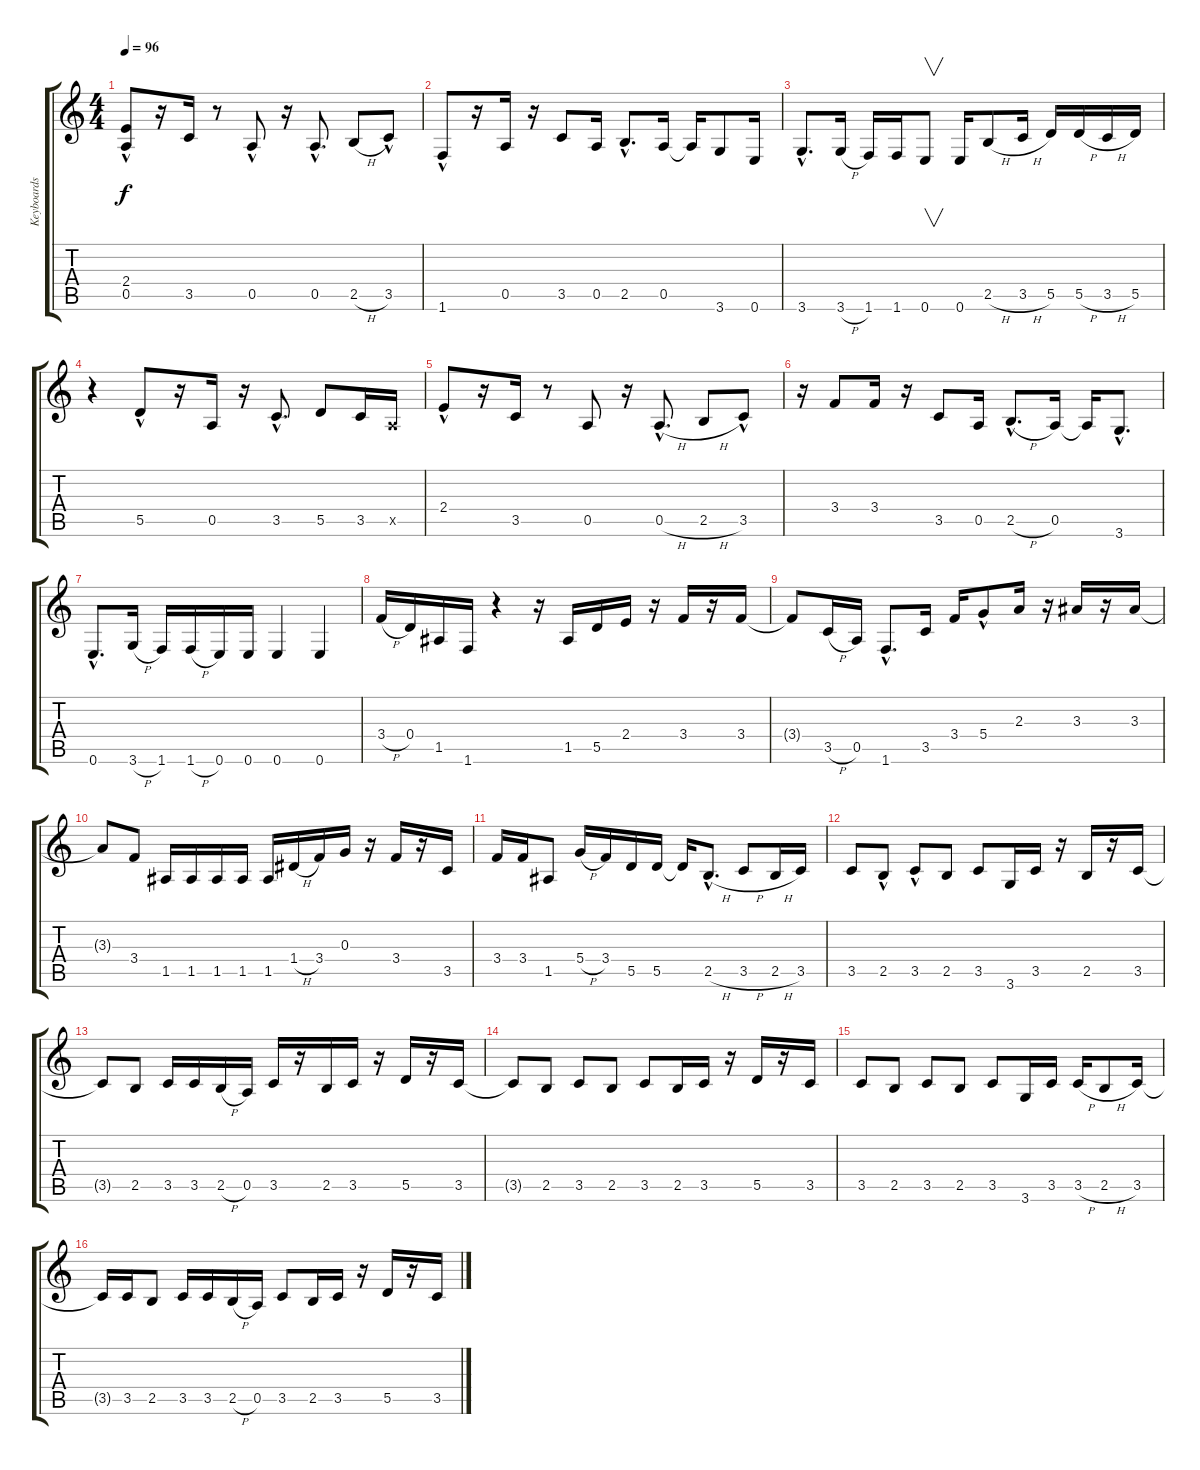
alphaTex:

\track ("Keyboards" "Keyboards") {instrument distortionguitar}
\staff {score tabs}
\tuning (E4 B3 G3 D3 A2 E2) {hide}
\ts (4 4)
\tempo 96
\clef g2
\ks c
(2.4 0.5{hac}).8{dy f} r.16 3.5.16 r.8 0.5{hac}.8 r.16 0.5{hac}.8{d} 2.5{h}.8 3.5{hac}.8 |
1.6{hac}.8 r.16 0.5.16 r.16 3.5.8 0.5.16 2.5{hac}.8{d} 0.5.16 0.5{t}.16 3.6.8 0.6.16 |
3.6{hac}.8{d} 3.6{h}.16 1.6.16 1.6.16 0.6.8{v} 0.6.16 2.5{h}.8 3.5{h}.16 5.5.16 5.5{h}.16 3.5{h}.16 5.5.16 |
r.4 5.5{hac}.8 r.16 0.5.16 r.16 3.5{hac}.8{d} 5.5.8 3.5.16 0.5{x}.16 |
2.4{hac}.8 r.16 3.5.16 r.8 0.5.8 r.16 0.5{h hac}.8{d} 2.5{h}.8 3.5{hac}.8 |
r.16 3.4.8 3.4.16 r.16 3.5.8 0.5.16 2.5{h hac}.8{d} 0.5.16 0.5{t}.16 3.6{hac}.8{d} |
0.6{hac}.8{d} 3.6{h}.16 1.6.16 1.6{h}.16 0.6.16 0.6.16 0.6.4 0.6.4 |
3.4{h}.16 0.4.16 1.5.16 1.6.16 r.4 r.16 1.5.16 5.5.16 2.4.16 r.16 3.4.16 r.16 3.4.16 |
3.4{t}.8 3.5{h}.16 0.5.16 1.6{hac}.8{d} 3.5.16 3.4.16 5.4{hac}.8 2.3.16 r.16 3.3.16 r.16 3.3.16 |
3.3{t}.8 3.4.8 1.5.16 1.5.16 1.5.16 1.5.16 1.5.16 1.4{h}.16 3.4.16 0.3.16 r.16 3.4.16 r.16 3.5.16 |
3.4.16 3.4.16 1.5.8 5.4{h}.16 3.4.16 5.5.16 5.5.16 5.5{t}.16 2.5{h hac}.8{d} 3.5{h}.8 2.5{h}.16 3.5.16 |
3.5.8 2.5{hac}.8 3.5{hac}.8 2.5.8 3.5.8 3.6.16 3.5.16 r.16 2.5.16 r.16 3.5.16 |
3.5{t}.8 2.5.8 3.5.16 3.5.16 2.5{h}.16 0.5.16 3.5.16 r.16 2.5.16 3.5.16 r.16 5.5.16 r.16 3.5.16 |
3.5{t}.8 2.5.8 3.5.8 2.5.8 3.5.8 2.5.16 3.5.16 r.16 5.5.16 r.16 3.5.16 |
3.5.8 2.5.8 3.5.8 2.5.8 3.5.8 3.6.16 3.5.16 3.5{h}.16 2.5{h}.8 3.5.16 |
3.5{t}.16 3.5.16 2.5.8 3.5.16 3.5.16 2.5{h}.16 0.5.16 3.5.8 2.5.16 3.5.16 r.16 5.5.16 r.16 3.5.16
